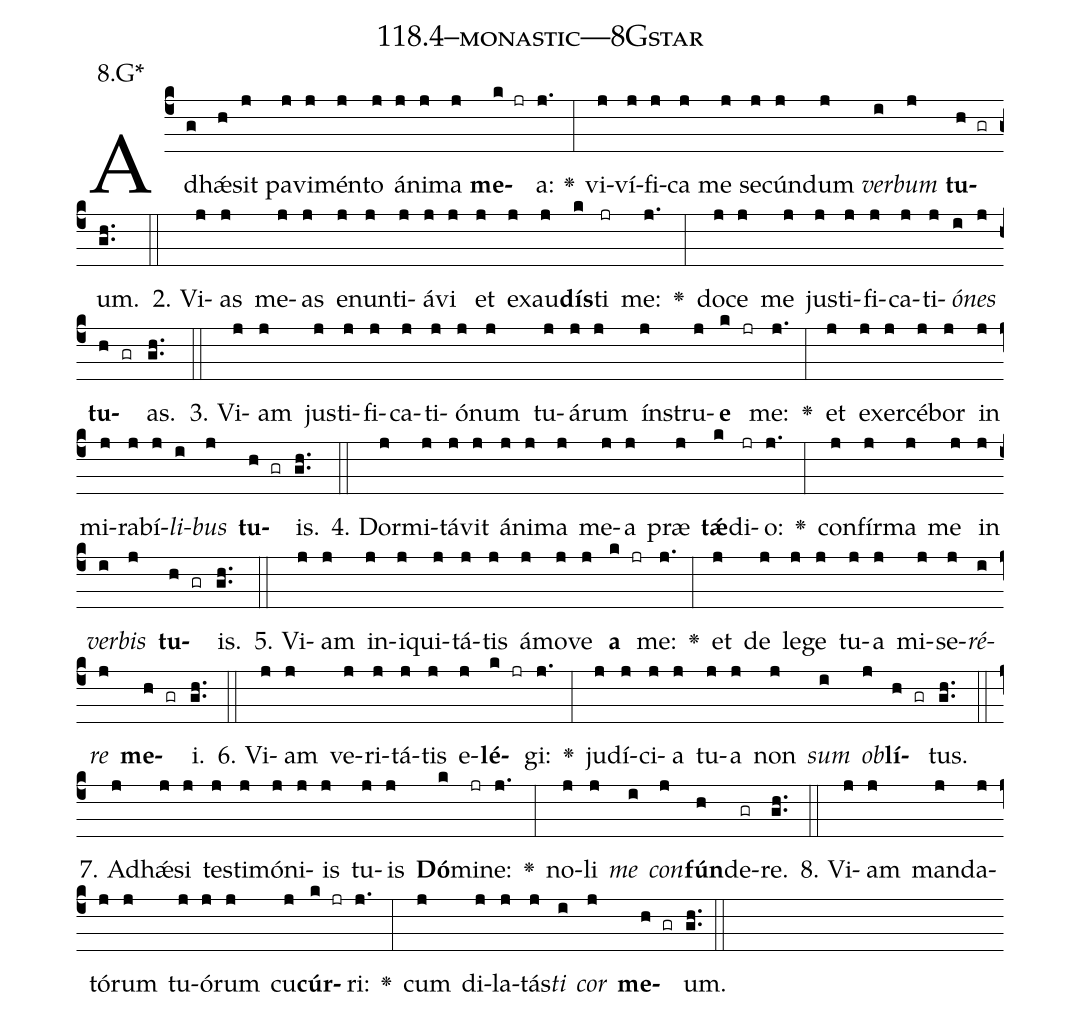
name: 118.4--monastic---8Gstar;
annotation: 8.G*;
%%
(c4)Ad(g)hǽ(h)sit(j) pa(j)vi(j)mén(j)to(j) á(j)ni(j)ma(j) <b>me</b>(k jr)a:(j.) <v>\greheightstar</v>(:) vi(j)ví(j)fi(j)ca(j) me(j) se(j)cún(j)dum(j) <i>ver</i>(i)<i>bum</i>(j) <b>tu</b>(h gr)um.(gh..) (::)
2. Vi(j)as(j) me(j)as(j) e(j)nun(j)ti(j)á(j)vi(j) et(j) ex(j)au(j)<b>dís</b>(k)ti(jr) me:(j.) <v>\greheightstar</v>(:) do(j)ce(j) me(j) jus(j)ti(j)fi(j)ca(j)ti(j)<i>ó</i>(i)<i>nes</i>(j) <b>tu</b>(h gr)as.(gh..) (::)
3. Vi(j)am(j) jus(j)ti(j)fi(j)ca(j)ti(j)ó(j)num(j) tu(j)á(j)rum(j) ín(j)stru(j)<b>e</b>(k jr) me:(j.) <v>\greheightstar</v>(:) et(j) ex(j)er(j)cé(j)bor(j) in(j) mi(j)ra(j)bí(j)<i>li</i>(i)<i>bus</i>(j) <b>tu</b>(h gr)is.(gh..) (::)
4. Dor(j)mi(j)tá(j)vit(j) á(j)ni(j)ma(j) me(j)a(j) præ(j) <b>tǽ</b>(k)di(jr)o:(j.) <v>\greheightstar</v>(:) con(j)fír(j)ma(j) me(j) in(j) <i>ver</i>(i)<i>bis</i>(j) <b>tu</b>(h gr)is.(gh..) (::)
5. Vi(j)am(j) in(j)i(j)qui(j)tá(j)tis(j) á(j)mo(j)ve(j) <b>a</b>(k jr) me:(j.) <v>\greheightstar</v>(:) et(j) de(j) le(j)ge(j) tu(j)a(j) mi(j)se(j)<i>ré</i>(i)<i>re</i>(j) <b>me</b>(h gr)i.(gh..) (::)
6. Vi(j)am(j) ve(j)ri(j)tá(j)tis(j) e(j)<b>lé</b>(k jr)gi:(j.) <v>\greheightstar</v>(:) ju(j)dí(j)ci(j)a(j) tu(j)a(j) non(j) <i>sum</i>(i) <i>ob</i>(j)<b>lí</b>(h gr)tus.(gh..) (::)
7. Ad(j)hǽ(j)si(j) tes(j)ti(j)mó(j)ni(j)is(j) tu(j)is(j) <b>Dó</b>(k)mi(jr)ne:(j.) <v>\greheightstar</v>(:) no(j)li(j) <i>me</i>(i) <i>con</i>(j)<b>fún</b>(h)de(gr)re.(gh..) (::)
8. Vi(j)am(j) man(j)da(j)tó(j)rum(j) tu(j)ó(j)rum(j) cu(j)<b>cúr</b>(k jr)ri:(j.) <v>\greheightstar</v>(:) cum(j) di(j)la(j)tás(j)<i>ti</i>(i) <i>cor</i>(j) <b>me</b>(h gr)um.(gh..) (::)
